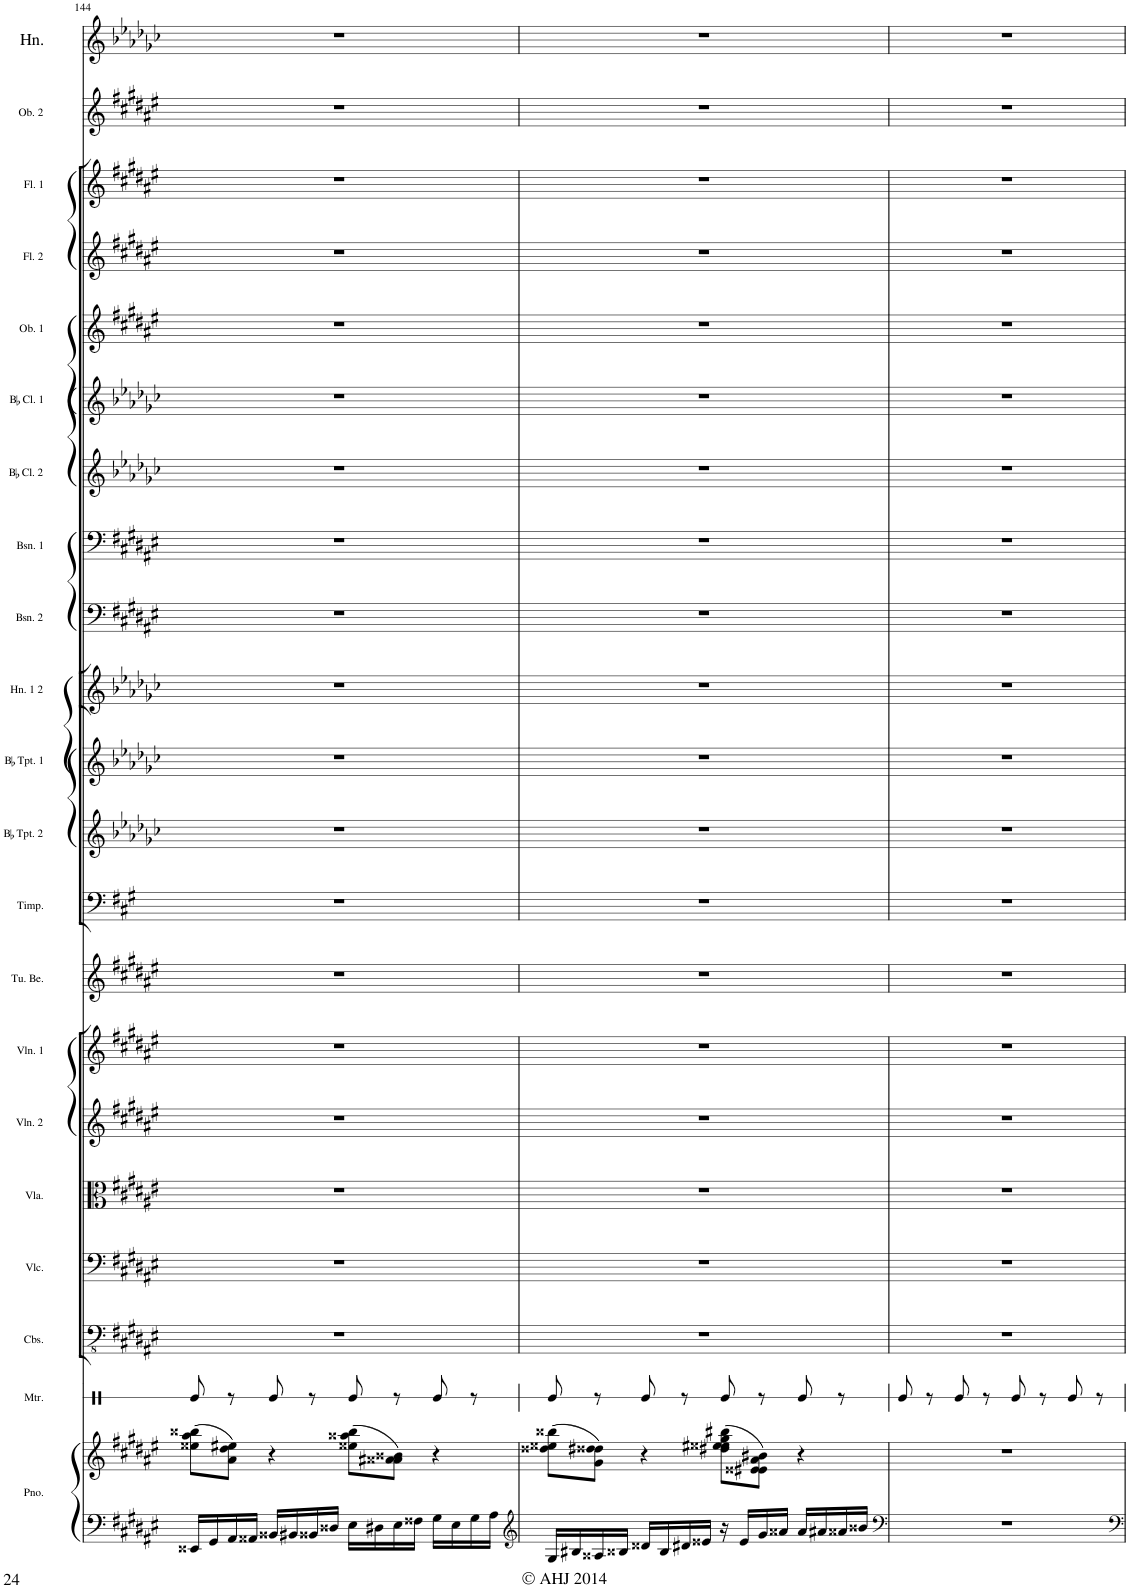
**kern	**kern	**kern	**kern	**kern	**kern	**kern	**kern	**kern	**kern	**kern	**kern	**kern	**kern	**kern	**kern	**kern	**kern	**kern	**kern	**kern	**kern
*part21	*part21	*part20	*part19	*part18	*part17	*part16	*part15	*part14	*part13	*part12	*part11	*part10	*part9	*part8	*part7	*part6	*part5	*part4	*part3	*part2	*part1
*staff22	*staff21	*staff20	*staff19	*staff18	*staff17	*staff16	*staff15	*staff14	*staff13	*staff12	*staff11	*staff10	*staff9	*staff8	*staff7	*staff6	*staff5	*staff4	*staff3	*staff2	*staff1
*I"Piano	*	*I"Metronome	*I"Contrabass	*I"Violoncello	*I"Viola	*I"Violin 2	*I"Violin 1	*I"Tubular Bells	*I"Timpani	*I"BaccidentalFlat Trumpet 2	*I"BaccidentalFlat Trumpet 1	*I"Horn 1 2	*I"Bassoon 2	*I"Bassoon 1	*I"BaccidentalFlat Clarinet 2	*I"BaccidentalFlat Clarinet 1	*I"Oboe 1	*I"Flute 2	*I"Flute 1	*I"Oboe 2	*I"Horn
*I'Pno.	*	*I'Mtr.	*I'Cbs.	*I'Vlc.	*I'Vla.	*I'Vln. 2	*I'Vln. 1	*I'Tu. Be.	*I'Timp.	*I'BaccidentalFlat Tpt. 2	*I'BaccidentalFlat Tpt. 1	*I'Hn. 1 2	*I'Bsn. 2	*I'Bsn. 1	*I'BaccidentalFlat Cl. 2	*I'BaccidentalFlat Cl. 1	*I'Ob. 1	*I'Fl. 2	*I'Fl. 1	*I'Ob. 2	*I'Hn.
!!LO:PB:g=z
*clefF4	*clefG2	*clefX	*clefFv4	*clefF4	*clefC3	*clefG2	*clefG2	*clefG2	*clefF4	*clefG2	*clefG2	*clefG2	*clefF4	*clefF4	*clefG2	*clefG2	*clefG2	*clefG2	*clefG2	*clefG2	*clefG2
*	*	*	*	*	*	*	*	*	*	*ITrd1c2	*ITrd1c2	*ITrd4c7	*	*	*ITrd1c2	*ITrd1c2	*	*	*	*	*ITrd4c7
*k[f#c#g#d#a#e#]	*k[f#c#g#d#a#e#]	*k[]	*k[f#c#g#d#a#e#]	*k[f#c#g#d#a#e#]	*k[f#c#g#d#a#e#]	*k[f#c#g#d#a#e#]	*k[f#c#g#d#a#e#]	*k[f#c#g#d#a#e#]	*k[f#c#g#]	*k[b-e-a-d-g-c-]	*k[b-e-a-d-g-c-]	*k[b-e-a-d-g-c-]	*k[f#c#g#d#a#e#]	*k[f#c#g#d#a#e#]	*k[b-e-a-d-g-c-]	*k[b-e-a-d-g-c-]	*k[f#c#g#d#a#e#]	*k[f#c#g#d#a#e#]	*k[f#c#g#d#a#e#]	*k[f#c#g#d#a#e#]	*k[b-e-a-d-g-c-]
*M4/4	*M4/4	*M4/4	*M4/4	*M4/4	*M4/4	*M4/4	*M4/4	*M4/4	*M4/4	*M4/4	*M4/4	*M4/4	*M4/4	*M4/4	*M4/4	*M4/4	*M4/4	*M4/4	*M4/4	*M4/4	*M4/4
=144	=144	=144	=144	=144	=144	=144	=144	=144	=144	=144	=144	=144	=144	=144	=144	=144	=144	=144	=144	=144	=144
16EE##X/LL	(8ee##X\ 8aa#\ 8bb##X\L	8Re/	1r	1r	1r	1r	1r	1r	1r	1r	1r	1r	1r	1r	1r	1r	1r	1r	1r	1r	1r
16GG#/	.	.	.	.	.	.	.	.	.	.	.	.	.	.	.	.	.	.	.	.	.
16AA#/	8a#\ 8dd#\ 8ee#X\J)	8r	.	.	.	.	.	.	.	.	.	.	.	.	.	.	.	.	.	.	.
16AA##X/JJ	.	.	.	.	.	.	.	.	.	.	.	.	.	.	.	.	.	.	.	.	.
16BB##X/LL	4r	8Re/	.	.	.	.	.	.	.	.	.	.	.	.	.	.	.	.	.	.	.
16BB#X/	.	.	.	.	.	.	.	.	.	.	.	.	.	.	.	.	.	.	.	.	.
16BB##X/	.	8r	.	.	.	.	.	.	.	.	.	.	.	.	.	.	.	.	.	.	.
16D##X/JJ	.	.	.	.	.	.	.	.	.	.	.	.	.	.	.	.	.	.	.	.	.
16E#\LL	(8ee##X\ 8aa##X\ 8bb##\L	8Re/	.	.	.	.	.	.	.	.	.	.	.	.	.	.	.	.	.	.	.
16D#X\	.	.	.	.	.	.	.	.	.	.	.	.	.	.	.	.	.	.	.	.	.
16E#\	8a#X\ 8a##X\ 8b##X\J)	8r	.	.	.	.	.	.	.	.	.	.	.	.	.	.	.	.	.	.	.
16F##X\JJ	.	.	.	.	.	.	.	.	.	.	.	.	.	.	.	.	.	.	.	.	.
16G#\LL	4r	8Re/	.	.	.	.	.	.	.	.	.	.	.	.	.	.	.	.	.	.	.
16E#\	.	.	.	.	.	.	.	.	.	.	.	.	.	.	.	.	.	.	.	.	.
16G#\	.	8r	.	.	.	.	.	.	.	.	.	.	.	.	.	.	.	.	.	.	.
16A#\JJ	.	.	.	.	.	.	.	.	.	.	.	.	.	.	.	.	.	.	.	.	.
=145	=145	=145	=145	=145	=145	=145	=145	=145	=145	=145	=145	=145	=145	=145	=145	=145	=145	=145	=145	=145	=145
*clefG2	*	*	*	*	*	*	*	*	*	*	*	*	*	*	*	*	*	*	*	*	*
16G#/LL	(8dd##X\ 8ee##X\ 8bb##X\L	8Re/	1r	1r	1r	1r	1r	1r	1r	1r	1r	1r	1r	1r	1r	1r	1r	1r	1r	1r	1r
16B#X/	.	.	.	.	.	.	.	.	.	.	.	.	.	.	.	.	.	.	.	.	.
16A##X/	8g#\ 8dd#X\ 8dd##X\J)	8r	.	.	.	.	.	.	.	.	.	.	.	.	.	.	.	.	.	.	.
16B##X/JJ	.	.	.	.	.	.	.	.	.	.	.	.	.	.	.	.	.	.	.	.	.
16d##X/LL	4r	8Re/	.	.	.	.	.	.	.	.	.	.	.	.	.	.	.	.	.	.	.
16B##/	.	.	.	.	.	.	.	.	.	.	.	.	.	.	.	.	.	.	.	.	.
16d#X/	.	8r	.	.	.	.	.	.	.	.	.	.	.	.	.	.	.	.	.	.	.
16e##X/JJ	.	.	.	.	.	.	.	.	.	.	.	.	.	.	.	.	.	.	.	.	.
16r	(8dd#X\ 8ee#X\ 8ee##X\ 8gg#\ 8bb#X\L	8Re/	.	.	.	.	.	.	.	.	.	.	.	.	.	.	.	.	.	.	.
16e##/LL	.	.	.	.	.	.	.	.	.	.	.	.	.	.	.	.	.	.	.	.	.
16g#/	8e#X\ 8e##X\ 8a#\ 8b#X\J)	8r	.	.	.	.	.	.	.	.	.	.	.	.	.	.	.	.	.	.	.
16a##X/JJ	.	.	.	.	.	.	.	.	.	.	.	.	.	.	.	.	.	.	.	.	.
16a##/LL	4r	8Re/	.	.	.	.	.	.	.	.	.	.	.	.	.	.	.	.	.	.	.
16a#X/	.	.	.	.	.	.	.	.	.	.	.	.	.	.	.	.	.	.	.	.	.
16a##X/	.	8r	.	.	.	.	.	.	.	.	.	.	.	.	.	.	.	.	.	.	.
16b##X/JJ	.	.	.	.	.	.	.	.	.	.	.	.	.	.	.	.	.	.	.	.	.
=146	=146	=146	=146	=146	=146	=146	=146	=146	=146	=146	=146	=146	=146	=146	=146	=146	=146	=146	=146	=146	=146
*clefF4	*	*	*	*	*	*	*	*	*	*	*	*	*	*	*	*	*	*	*	*	*
1r	1r	8Re/	1r	1r	1r	1r	1r	1r	1r	1r	1r	1r	1r	1r	1r	1r	1r	1r	1r	1r	1r
.	.	8r	.	.	.	.	.	.	.	.	.	.	.	.	.	.	.	.	.	.	.
.	.	8Re/	.	.	.	.	.	.	.	.	.	.	.	.	.	.	.	.	.	.	.
.	.	8r	.	.	.	.	.	.	.	.	.	.	.	.	.	.	.	.	.	.	.
.	.	8Re/	.	.	.	.	.	.	.	.	.	.	.	.	.	.	.	.	.	.	.
.	.	8r	.	.	.	.	.	.	.	.	.	.	.	.	.	.	.	.	.	.	.
.	.	8Re/	.	.	.	.	.	.	.	.	.	.	.	.	.	.	.	.	.	.	.
.	.	8r	.	.	.	.	.	.	.	.	.	.	.	.	.	.	.	.	.	.	.
=	=	=	=	=	=	=	=	=	=	=	=	=	=	=	=	=	=	=	=	=	=
*-	*-	*-	*-	*-	*-	*-	*-	*-	*-	*-	*-	*-	*-	*-	*-	*-	*-	*-	*-	*-	*-
